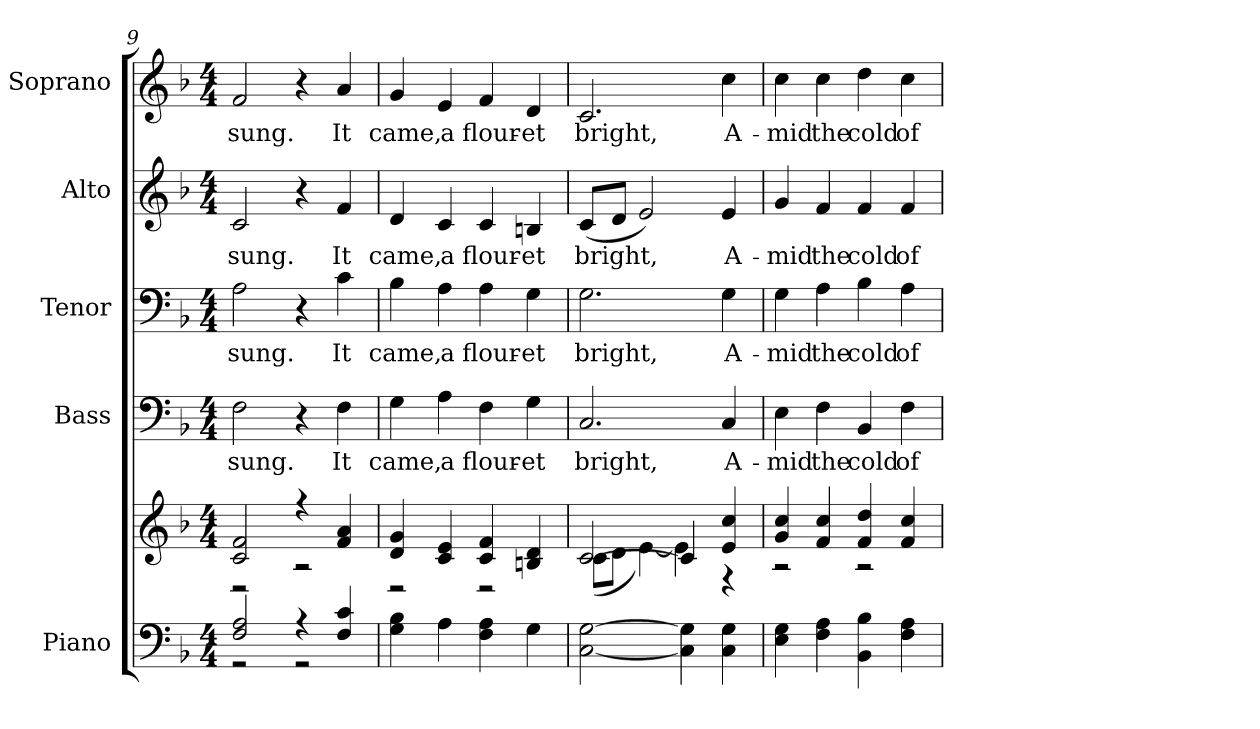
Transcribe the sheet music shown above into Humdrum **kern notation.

**kern	**kern	**kern	**text	**kern	**text	**kern	**text	**kern	**text
*part5	*part5	*part4	*part4	*part3	*part3	*part2	*part2	*part1	*part1
*staff6	*staff5	*staff4	*staff4	*staff3	*staff3	*staff2	*staff2	*staff1	*staff1
*I"Piano	*	*I"Bass	*	*I"Tenor	*	*I"Alto	*	*I"Soprano	*
*I'Pno.	*	*I'B.	*	*I'T.	*	*I'A.	*	*I'S.	*
!!LO:PB:g=z
*clefF4	*clefG2	*clefF4	*	*clefF4	*	*clefG2	*	*clefG2	*
*k[b-]	*k[b-]	*k[b-]	*	*k[b-]	*	*k[b-]	*	*k[b-]	*
*F:	*F:	*F:	*	*F:	*	*F:	*	*F:	*
*M4/4	*M4/4	*M4/4	*	*M4/4	*	*M4/4	*	*M4/4	*
=9	=9	=9	=9	=9	=9	=9	=9	=9	=9
*^	*^	*	*	*	*	*	*	*	*
!	!	!	!	!	!LO:LY:b:color=#000000	!	!	!	!	!	!
!	!	!	!	!	!	!	!LO:LY:b:color=#000000	!	!	!	!
!	!	!	!	!	!	!	!	!	!LO:LY:b:color=#000000	!	!
!	!	!	!	!	!	!	!	!	!	!	!LO:LY:b:color=#000000
2Fi/ 2Ai	2r	2ci/ 2fi	2r	2Fi\	sung.	2Ai\	sung.	2ci/	sung.	2fi/	sung.
4r	2r	4r	2r	4r	.	4r	.	4r	.	4r	.
!	!	!	!	!	!LO:LY:b:color=#000000	!	!	!	!	!	!
!	!	!	!	!	!	!	!LO:LY:b:color=#000000	!	!	!	!
!	!	!	!	!	!	!	!	!	!LO:LY:b:color=#000000	!	!
!	!	!	!	!	!	!	!	!	!	!	!LO:LY:b:color=#000000
4Fi/ 4ci	.	4fi/ 4ai	.	4Fi\	It	4ci\	It	4fi/	It	4ai/	It
*v	*v	*	*	*	*	*	*	*	*	*	*
=10	=10	=10	=10	=10	=10	=10	=10	=10	=10	=10
!	!	!	!	!LO:LY:b:color=#000000	!	!	!	!	!	!
!	!	!	!	!	!	!LO:LY:b:color=#000000	!	!	!	!
!	!	!	!	!	!	!	!	!LO:LY:b:color=#000000	!	!
!	!	!	!	!	!	!	!	!	!	!LO:LY:b:color=#000000
4Gi\ 4B-i	4di/ 4gi	2r	4Gi\	came,	4B-i\	came,	4di/	came,	4gi/	came,
!	!	!	!	!LO:LY:b:color=#000000	!	!	!	!	!	!
!	!	!	!	!	!	!LO:LY:b:color=#000000	!	!	!	!
!	!	!	!	!	!	!	!	!LO:LY:b:color=#000000	!	!
!	!	!	!	!	!	!	!	!	!	!LO:LY:b:color=#000000
4Ai\	4ci/ 4ei	.	4Ai\	a	4Ai\	a	4ci/	a	4ei/	a
!	!	!	!	!LO:LY:b:color=#000000	!	!	!	!	!	!
!	!	!	!	!	!	!LO:LY:b:color=#000000	!	!	!	!
!	!	!	!	!	!	!	!	!LO:LY:b:color=#000000	!	!
!	!	!	!	!	!	!	!	!	!	!LO:LY:b:color=#000000
4Fi\ 4Ai	4ci/ 4fi	2r	4Fi\	flour-	4Ai\	flour-	4ci/	flour-	4fi/	flour-
!	!	!	!	!LO:LY:b:color=#000000	!	!	!	!	!	!
!	!	!	!	!	!	!LO:LY:b:color=#000000	!	!	!	!
!	!	!	!	!	!	!	!	!LO:LY:b:color=#000000	!	!
!	!	!	!	!	!	!	!	!	!	!LO:LY:b:color=#000000
4Gi\	4Bni/ 4di	.	4Gi\	-et	4Gi\	-et	4Bni/	-et	4di/	-et
!!LO:PB:g=z
=11	=11	=11	=11	=11	=11	=11	=11	=11	=11	=11
!	!	!	!	!LO:LY:b:color=#000000	!	!	!	!	!	!
!	!	!	!	!	!	!LO:LY:b:color=#000000	!	!	!	!
!	!	!	!	!	!	!	!	!LO:LY:b:color=#000000	!	!
!	!	!	!	!	!	!	!	!	!	!LO:LY:b:color=#000000
[<2Ci\ [>2Gi	[>2ci/	(8ci\L	2.Ci/	bright,	2.Gi\	bright,	(8ci/L	bright,	2.ci/	bright,
.	.	8di\J	.	.	.	.	8di/J	.	.	.
.	.	[<4ei\)	.	.	.	.	2ei/)	.	.	.
4Ci\] 4Gi]	4ci/]	4ei\]	.	.	.	.	.	.	.	.
!	!	!	!	!LO:LY:b:color=#000000	!	!	!	!	!	!
!	!	!	!	!	!	!LO:LY:b:color=#000000	!	!	!	!
!	!	!	!	!	!	!	!	!LO:LY:b:color=#000000	!	!
!	!	!	!	!	!	!	!	!	!	!LO:LY:b:color=#000000
4Ci\ 4Gi	4ei/ 4cci	4r	4Ci/	A-	4Gi\	A-	4ei/	A-	4cci\	A-
=12	=12	=12	=12	=12	=12	=12	=12	=12	=12	=12
!	!	!	!	!LO:LY:b:color=#000000	!	!	!	!	!	!
!	!	!	!	!	!	!LO:LY:b:color=#000000	!	!	!	!
!	!	!	!	!	!	!	!	!LO:LY:b:color=#000000	!	!
!	!	!	!	!	!	!	!	!	!	!LO:LY:b:color=#000000
4Ei\ 4Gi	4gi/ 4cci	2r	4Ei\	-mid	4Gi\	-mid	4gi/	-mid	4cci\	-mid
!	!	!	!	!LO:LY:b:color=#000000	!	!	!	!	!	!
!	!	!	!	!	!	!LO:LY:b:color=#000000	!	!	!	!
!	!	!	!	!	!	!	!	!LO:LY:b:color=#000000	!	!
!	!	!	!	!	!	!	!	!	!	!LO:LY:b:color=#000000
4Fi\ 4Ai	4fi/ 4cci	.	4Fi\	the	4Ai\	the	4fi/	the	4cci\	the
!	!	!	!	!LO:LY:b:color=#000000	!	!	!	!	!	!
!	!	!	!	!	!	!LO:LY:b:color=#000000	!	!	!	!
!	!	!	!	!	!	!	!	!LO:LY:b:color=#000000	!	!
!	!	!	!	!	!	!	!	!	!	!LO:LY:b:color=#000000
4BB-i\ 4B-i	4fi/ 4ddi	2r	4BB-i/	cold	4B-i\	cold	4fi/	cold	4ddi\	cold
!	!	!	!	!LO:LY:b:color=#000000	!	!	!	!	!	!
!	!	!	!	!	!	!LO:LY:b:color=#000000	!	!	!	!
!	!	!	!	!	!	!	!	!LO:LY:b:color=#000000	!	!
!	!	!	!	!	!	!	!	!	!	!LO:LY:b:color=#000000
4Fi\ 4Ai	4fi/ 4cci	.	4Fi\	of	4Ai\	of	4fi/	of	4cci\	of
*	*v	*v	*	*	*	*	*	*	*	*
=	=	=	=	=	=	=	=	=	=
*-	*-	*-	*-	*-	*-	*-	*-	*-	*-
